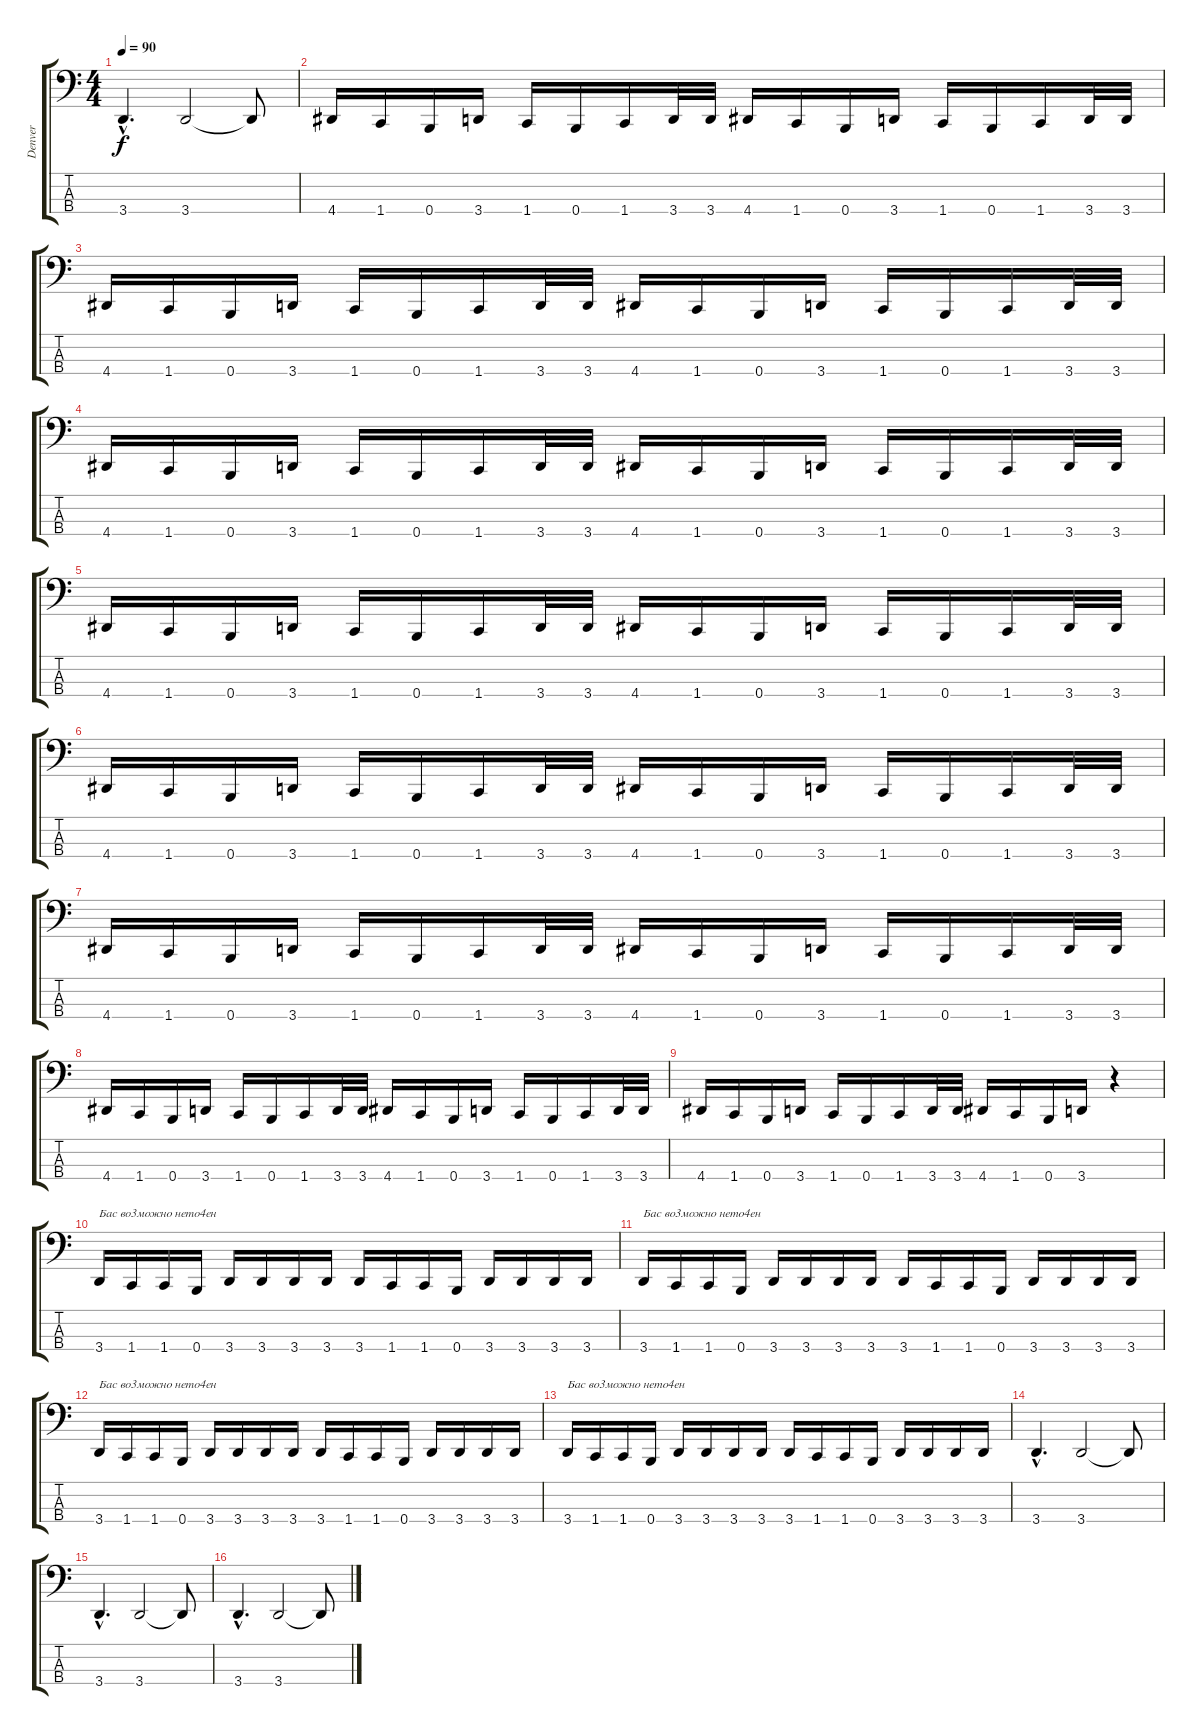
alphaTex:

\track ("Denver" "Denver") {instrument electricbasspick}
\staff {score tabs}
\tuning (E2 B1 Gb1 B0) {hide}
\ts (4 4)
\tempo 90
\clef f4
\ks c
3.4{hac}.4{d dy f volume 16 instrument electricbasspick} 3.4.2 3.4{t}.8 |
4.4.16 1.4.16 0.4.16 3.4.16 1.4.16 0.4.16 1.4.16 3.4.32 3.4.32 4.4.16 1.4.16 0.4.16 3.4.16 1.4.16 0.4.16 1.4.16 3.4.32 3.4.32 |
4.4.16 1.4.16 0.4.16 3.4.16 1.4.16 0.4.16 1.4.16 3.4.32 3.4.32 4.4.16 1.4.16 0.4.16 3.4.16 1.4.16 0.4.16 1.4.16 3.4.32 3.4.32 |
4.4.16 1.4.16 0.4.16 3.4.16 1.4.16 0.4.16 1.4.16 3.4.32 3.4.32 4.4.16 1.4.16 0.4.16 3.4.16 1.4.16 0.4.16 1.4.16 3.4.32 3.4.32 |
4.4.16 1.4.16 0.4.16 3.4.16 1.4.16 0.4.16 1.4.16 3.4.32 3.4.32 4.4.16 1.4.16 0.4.16 3.4.16 1.4.16 0.4.16 1.4.16 3.4.32 3.4.32 |
4.4.16 1.4.16 0.4.16 3.4.16 1.4.16 0.4.16 1.4.16 3.4.32 3.4.32 4.4.16 1.4.16 0.4.16 3.4.16 1.4.16 0.4.16 1.4.16 3.4.32 3.4.32 |
4.4.16 1.4.16 0.4.16 3.4.16 1.4.16 0.4.16 1.4.16 3.4.32 3.4.32 4.4.16 1.4.16 0.4.16 3.4.16 1.4.16 0.4.16 1.4.16 3.4.32 3.4.32 |
4.4.16 1.4.16 0.4.16 3.4.16 1.4.16 0.4.16 1.4.16 3.4.32 3.4.32 4.4.16 1.4.16 0.4.16 3.4.16 1.4.16 0.4.16 1.4.16 3.4.32 3.4.32 |
4.4.16 1.4.16 0.4.16 3.4.16 1.4.16 0.4.16 1.4.16 3.4.32 3.4.32 4.4.16 1.4.16 0.4.16 3.4.16 r.4 |
3.4.16{txt "Бас во3можно нето4ен" volume 13 instrument slapbass1} 1.4.16 1.4.16 0.4.16 3.4.16 3.4.16 3.4.16 3.4.16 3.4.16 1.4.16 1.4.16 0.4.16 3.4.16 3.4.16 3.4.16 3.4.16 |
3.4.16{txt "Бас во3можно нето4ен" volume 13 instrument slapbass1} 1.4.16 1.4.16 0.4.16 3.4.16 3.4.16 3.4.16 3.4.16 3.4.16 1.4.16 1.4.16 0.4.16 3.4.16 3.4.16 3.4.16 3.4.16 |
3.4.16{txt "Бас во3можно нето4ен" volume 13 instrument slapbass1} 1.4.16 1.4.16 0.4.16 3.4.16 3.4.16 3.4.16 3.4.16 3.4.16 1.4.16 1.4.16 0.4.16 3.4.16 3.4.16 3.4.16 3.4.16 |
3.4.16{txt "Бас во3можно нето4ен" volume 13 instrument slapbass1} 1.4.16 1.4.16 0.4.16 3.4.16 3.4.16 3.4.16 3.4.16 3.4.16 1.4.16 1.4.16 0.4.16 3.4.16 3.4.16 3.4.16 3.4.16 |
3.4{hac}.4{d volume 16 instrument electricbasspick} 3.4.2 3.4{t}.8 |
3.4{hac}.4{d volume 16 instrument electricbasspick} 3.4.2 3.4{t}.8 |
3.4{hac}.4{d volume 16 instrument electricbasspick} 3.4.2 3.4{t}.8
